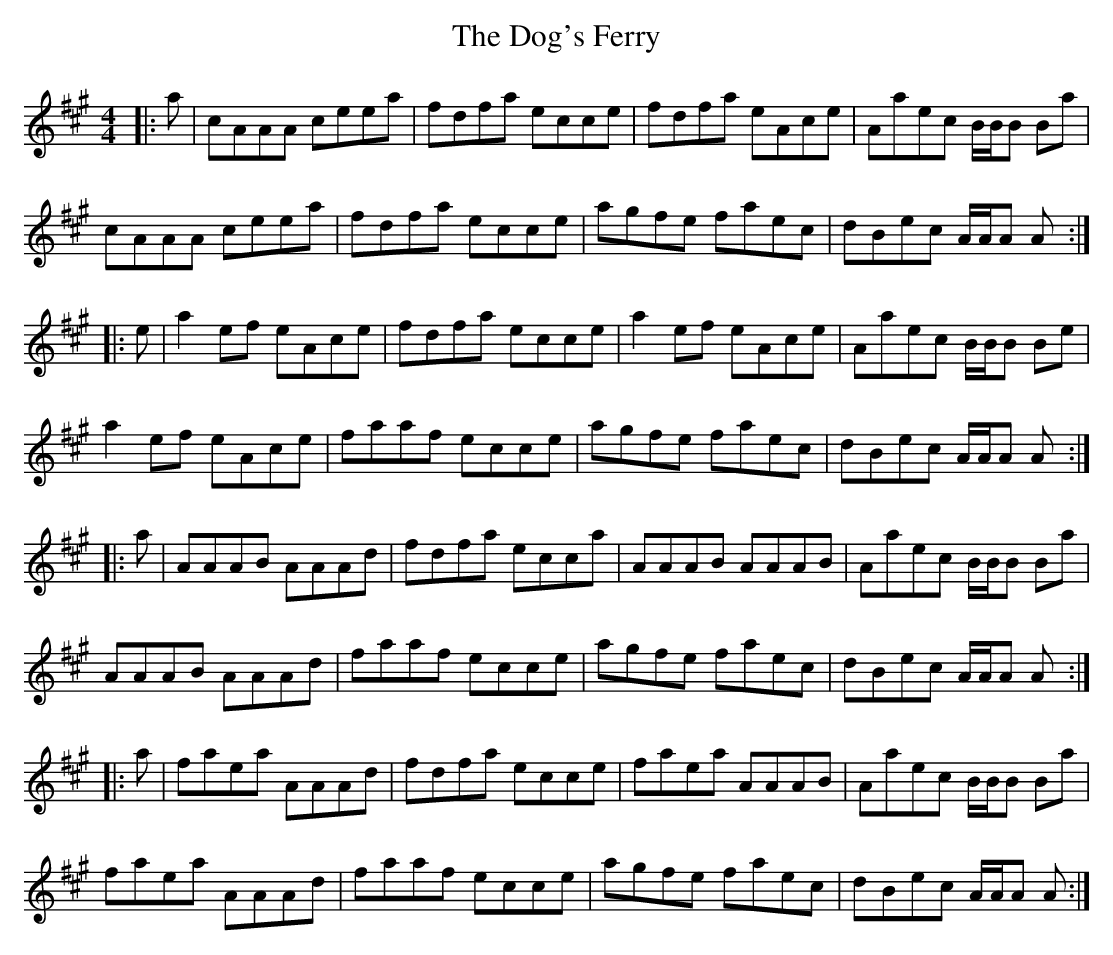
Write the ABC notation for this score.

X:1
T: The Dog's Ferry
M: 4/4
L: 1/8
K: Amaj
|:a|cAAA ceea|fdfa ecce|fdfa eAce|Aaec B/B/B Ba|
cAAA ceea|fdfa ecce|agfe faec|dBec A/A/A A:|
|:e|a2 ef eAce|fdfa ecce|a2 ef eAce|Aaec B/B/B Be|
a2 ef eAce|faaf ecce|agfe faec|dBec A/A/A A:|
|:a|AAAB AAAd|fdfa ecca|AAAB AAAB|Aaec B/B/B Ba|
AAAB AAAd|faaf ecce|agfe faec|dBec A/A/A A:|
|:a|faea AAAd|fdfa ecce|faea AAAB|Aaec B/B/B Ba|
faea AAAd|faaf ecce| agfe faec|dBec A/A/A A:|
